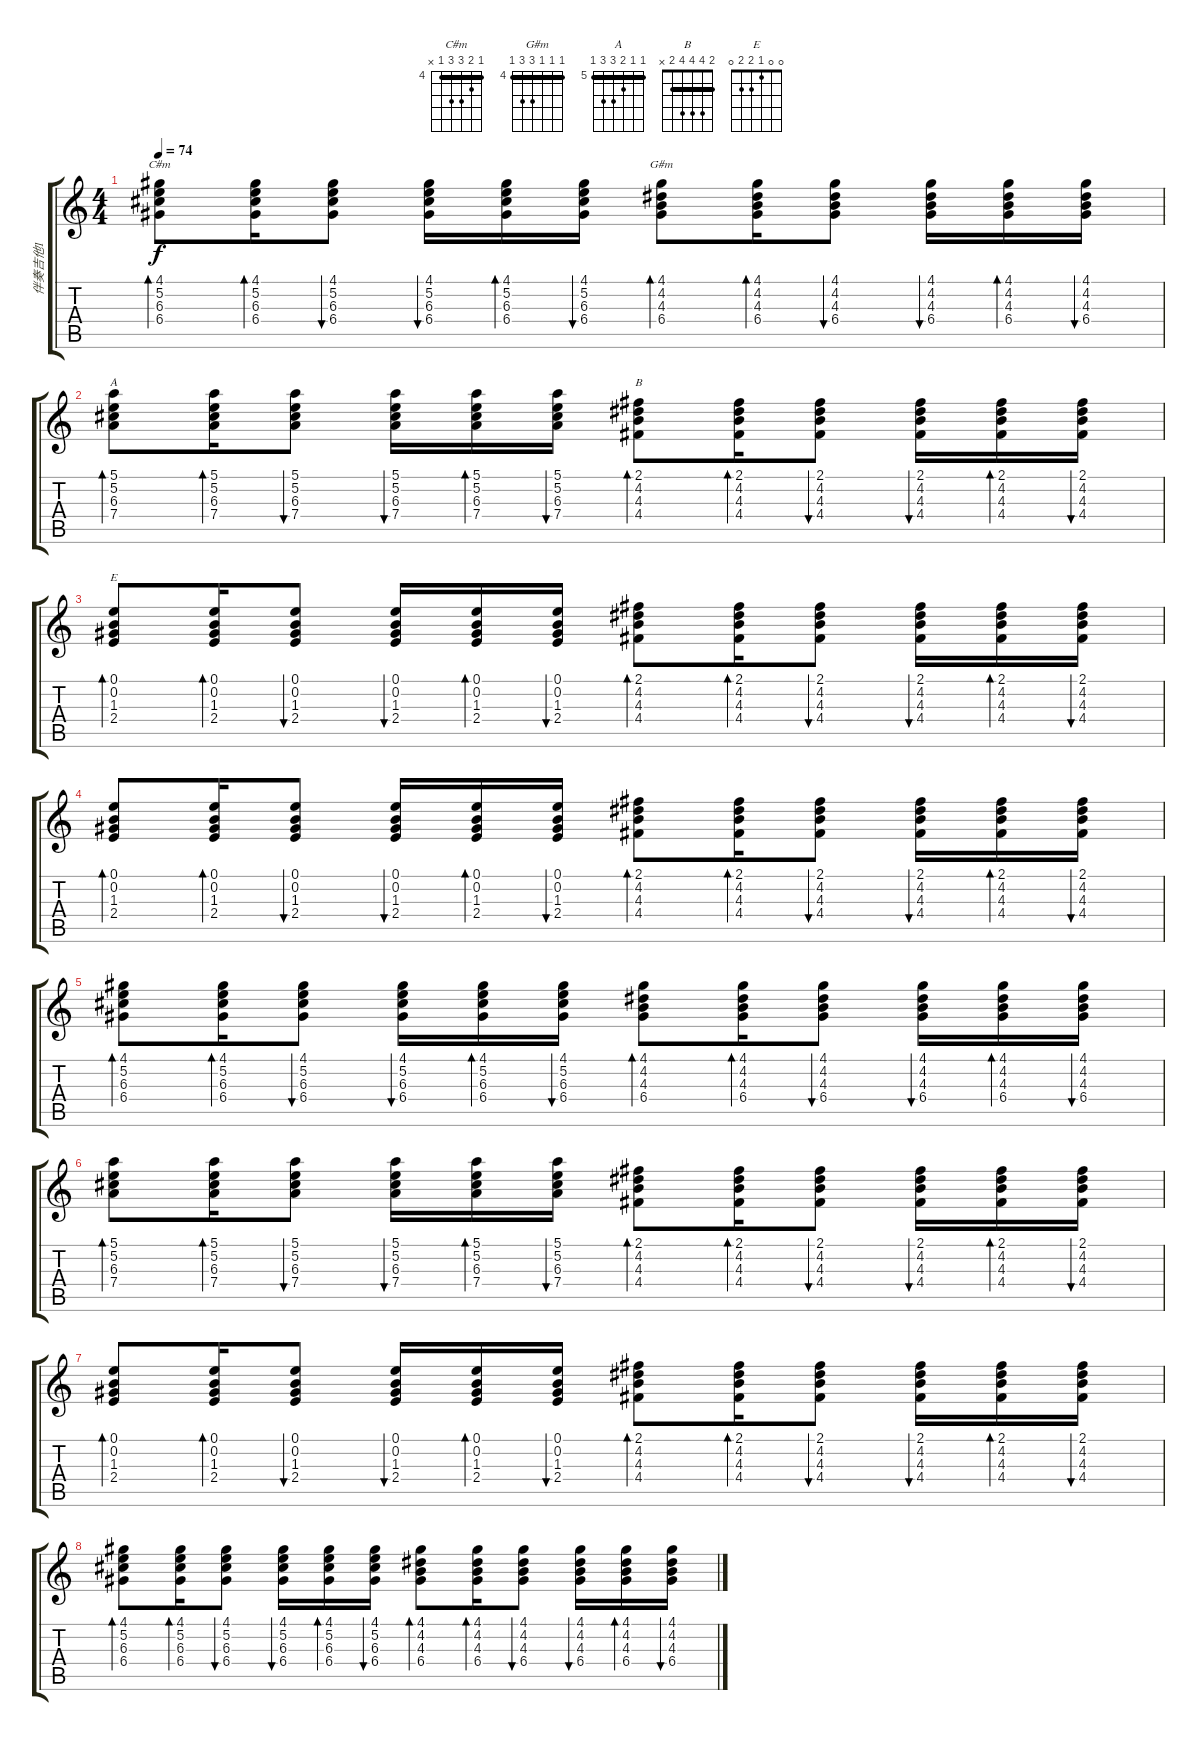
\track ("伴奏吉他1" "伴奏吉他1") {instrument acousticguitarsteel}
\staff {score tabs}
\tuning (E4 B3 G3 D3 A2 E2) {hide}
\chord ("C#m" 4 5 6 6 4 x) {firstfret 4 barre 4}
\chord ("G#m" 4 4 4 6 6 4) {firstfret 4 barre 4}
\chord ("A" 5 5 6 7 7 5) {firstfret 5 barre 5}
\chord ("B" 2 4 4 4 2 x) {barre 2}
\chord ("E" 0 0 1 2 2 0)
\ts (4 4)
\tempo 74
\clef g2
\ks c
(4.1 5.2 6.3 6.4).8{bd 60 ch "C#m" dy f} (4.1 5.2 6.3 6.4).16{bd 60} (4.1 5.2 6.3 6.4).8{bu 60} (4.1 5.2 6.3 6.4).16{bu 60} (4.1 5.2 6.3 6.4).16{bd 60} (4.1 5.2 6.3 6.4).16{bu 60} (4.1 4.2 4.3 6.4).8{bd 60 ch "G#m"} (4.1 4.2 4.3 6.4).16{bd 60} (4.1 4.2 4.3 6.4).8{bu 60} (4.1 4.2 4.3 6.4).16{bu 60} (4.1 4.2 4.3 6.4).16{bd 60} (4.1 4.2 4.3 6.4).16{bu 60} |
(5.1 5.2 6.3 7.4).8{bd 60 ch "A"} (5.1 5.2 6.3 7.4).16{bd 60} (5.1 5.2 6.3 7.4).8{bu 60} (5.1 5.2 6.3 7.4).16{bu 60} (5.1 5.2 6.3 7.4).16{bd 60} (5.1 5.2 6.3 7.4).16{bu 60} (2.1 4.2 4.3 4.4).8{bd 60 ch "B"} (2.1 4.2 4.3 4.4).16{bd 60} (2.1 4.2 4.3 4.4).8{bu 60} (2.1 4.2 4.3 4.4).16{bu 60} (2.1 4.2 4.3 4.4).16{bd 60} (2.1 4.2 4.3 4.4).16{bu 60} |
(0.1 0.2 1.3 2.4).8{bd 60 ch "E"} (0.1 0.2 1.3 2.4).16{bd 60} (0.1 0.2 1.3 2.4).8{bu 60} (0.1 0.2 1.3 2.4).16{bu 60} (0.1 0.2 1.3 2.4).16{bd 60} (0.1 0.2 1.3 2.4).16{bu 60} (2.1 4.2 4.3 4.4).8{bd 60} (2.1 4.2 4.3 4.4).16{bd 60} (2.1 4.2 4.3 4.4).8{bu 60} (2.1 4.2 4.3 4.4).16{bu 60} (2.1 4.2 4.3 4.4).16{bd 60} (2.1 4.2 4.3 4.4).16{bu 60} |
(0.1 0.2 1.3 2.4).8{bd 60} (0.1 0.2 1.3 2.4).16{bd 60} (0.1 0.2 1.3 2.4).8{bu 60} (0.1 0.2 1.3 2.4).16{bu 60} (0.1 0.2 1.3 2.4).16{bd 60} (0.1 0.2 1.3 2.4).16{bu 60} (2.1 4.2 4.3 4.4).8{bd 60} (2.1 4.2 4.3 4.4).16{bd 60} (2.1 4.2 4.3 4.4).8{bu 60} (2.1 4.2 4.3 4.4).16{bu 60} (2.1 4.2 4.3 4.4).16{bd 60} (2.1 4.2 4.3 4.4).16{bu 60} |
(4.1 5.2 6.3 6.4).8{bd 60} (4.1 5.2 6.3 6.4).16{bd 60} (4.1 5.2 6.3 6.4).8{bu 60} (4.1 5.2 6.3 6.4).16{bu 60} (4.1 5.2 6.3 6.4).16{bd 60} (4.1 5.2 6.3 6.4).16{bu 60} (4.1 4.2 4.3 6.4).8{bd 60} (4.1 4.2 4.3 6.4).16{bd 60} (4.1 4.2 4.3 6.4).8{bu 60} (4.1 4.2 4.3 6.4).16{bu 60} (4.1 4.2 4.3 6.4).16{bd 60} (4.1 4.2 4.3 6.4).16{bu 60} |
(5.1 5.2 6.3 7.4).8{bd 60} (5.1 5.2 6.3 7.4).16{bd 60} (5.1 5.2 6.3 7.4).8{bu 60} (5.1 5.2 6.3 7.4).16{bu 60} (5.1 5.2 6.3 7.4).16{bd 60} (5.1 5.2 6.3 7.4).16{bu 60} (2.1 4.2 4.3 4.4).8{bd 60} (2.1 4.2 4.3 4.4).16{bd 60} (2.1 4.2 4.3 4.4).8{bu 60} (2.1 4.2 4.3 4.4).16{bu 60} (2.1 4.2 4.3 4.4).16{bd 60} (2.1 4.2 4.3 4.4).16{bu 60} |
(0.1 0.2 1.3 2.4).8{bd 60} (0.1 0.2 1.3 2.4).16{bd 60} (0.1 0.2 1.3 2.4).8{bu 60} (0.1 0.2 1.3 2.4).16{bu 60} (0.1 0.2 1.3 2.4).16{bd 60} (0.1 0.2 1.3 2.4).16{bu 60} (2.1 4.2 4.3 4.4).8{bd 60} (2.1 4.2 4.3 4.4).16{bd 60} (2.1 4.2 4.3 4.4).8{bu 60} (2.1 4.2 4.3 4.4).16{bu 60} (2.1 4.2 4.3 4.4).16{bd 60} (2.1 4.2 4.3 4.4).16{bu 60} |
(4.1 5.2 6.3 6.4).8{bd 60} (4.1 5.2 6.3 6.4).16{bd 60} (4.1 5.2 6.3 6.4).8{bu 60} (4.1 5.2 6.3 6.4).16{bu 60} (4.1 5.2 6.3 6.4).16{bd 60} (4.1 5.2 6.3 6.4).16{bu 60} (4.1 4.2 4.3 6.4).8{bd 60} (4.1 4.2 4.3 6.4).16{bd 60} (4.1 4.2 4.3 6.4).8{bu 60} (4.1 4.2 4.3 6.4).16{bu 60} (4.1 4.2 4.3 6.4).16{bd 60} (4.1 4.2 4.3 6.4).16{bu 60}
